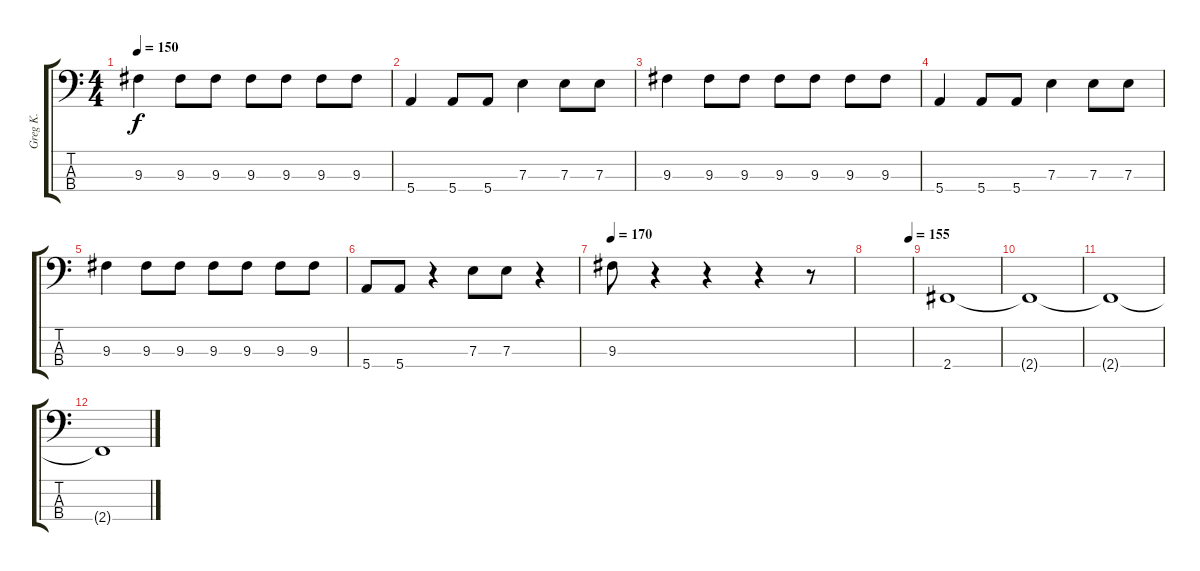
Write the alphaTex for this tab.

\track ("Greg K." "Greg K.") {instrument electricbasspick}
\staff {score tabs}
\tuning (G2 D2 A1 E1) {hide}
\ts (4 4)
\tempo 150
\clef f4
\ks c
9.3.4{dy f} 9.3.8 9.3.8 9.3.8 9.3.8 9.3.8 9.3.8 |
5.4.4 5.4.8 5.4.8 7.3.4 7.3.8 7.3.8 |
9.3.4 9.3.8 9.3.8 9.3.8 9.3.8 9.3.8 9.3.8 |
5.4.4 5.4.8 5.4.8 7.3.4 7.3.8 7.3.8 |
9.3.4 9.3.8 9.3.8 9.3.8 9.3.8 9.3.8 9.3.8 |
5.4.8 5.4.8 r.4 7.3.8 7.3.8 r.4 |
\tempo 170
9.3.8 r.4 r.4 r.4 r.8 |
\tempo (155 0.9375)
|
2.4.1 |
2.4{t}.1 |
2.4{t}.1 |
2.4{t}.1
